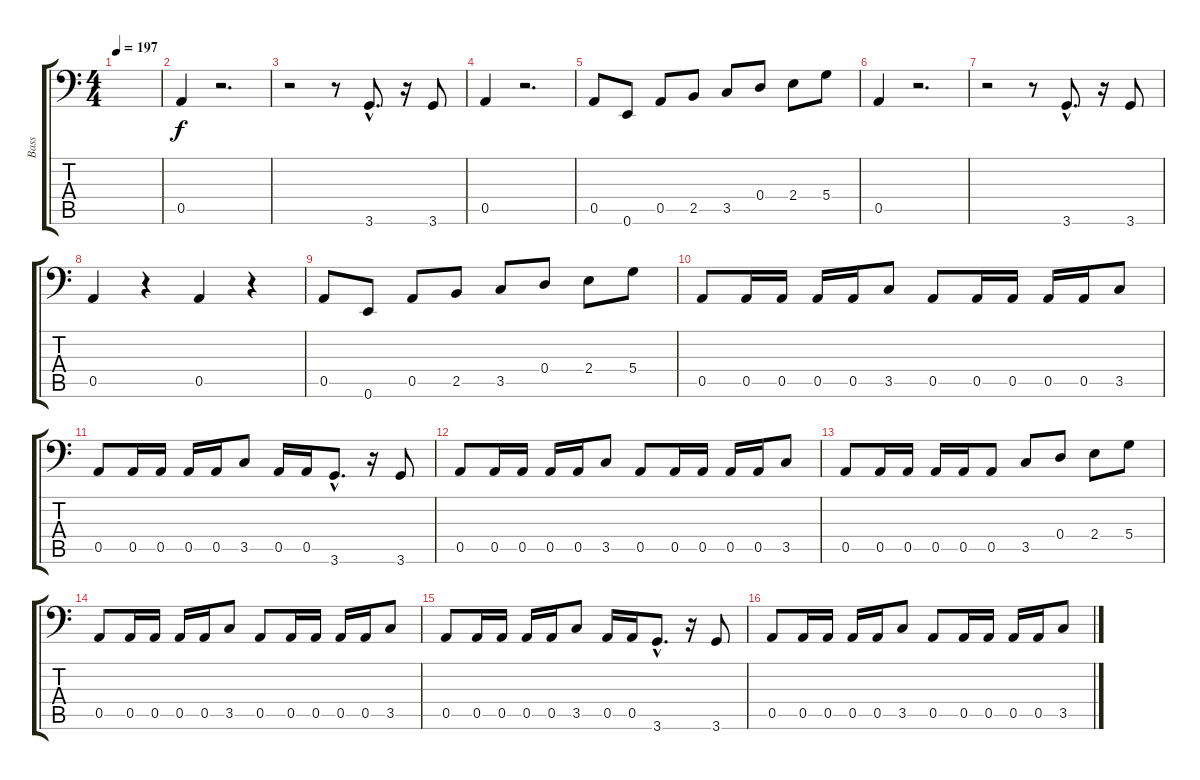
\track ("Bass" "Bass") {instrument electricbasspick}
\staff {score tabs}
\tuning (E3 B2 G2 D2 A1 E1) {hide}
\ts (4 4)
\tempo 197
\clef f4
\ks c
|
0.5.4 r.2{d} |
r.2 r.8 3.6{hac}.8{d} r.16 3.6.8 |
0.5.4 r.2{d} |
0.5.8 0.6.8 0.5.8 2.5.8 3.5.8 0.4.8 2.4.8 5.4.8 |
0.5.4 r.2{d} |
r.2 r.8 3.6{hac}.8{d} r.16 3.6.8 |
0.5.4 r.4 0.5.4 r.4 |
0.5.8 0.6.8 0.5.8 2.5.8 3.5.8 0.4.8 2.4.8 5.4.8 |
0.5.8 0.5.16 0.5.16 0.5.16 0.5.16 3.5.8 0.5.8 0.5.16 0.5.16 0.5.16 0.5.16 3.5.8 |
0.5.8 0.5.16 0.5.16 0.5.16 0.5.16 3.5.8 0.5.16 0.5.16 3.6{hac}.8{d} r.16 3.6.8 |
0.5.8 0.5.16 0.5.16 0.5.16 0.5.16 3.5.8 0.5.8 0.5.16 0.5.16 0.5.16 0.5.16 3.5.8 |
0.5.8 0.5.16 0.5.16 0.5.16 0.5.16 0.5.8 3.5.8 0.4.8 2.4.8 5.4.8 |
0.5.8 0.5.16 0.5.16 0.5.16 0.5.16 3.5.8 0.5.8 0.5.16 0.5.16 0.5.16 0.5.16 3.5.8 |
0.5.8 0.5.16 0.5.16 0.5.16 0.5.16 3.5.8 0.5.16 0.5.16 3.6{hac}.8{d} r.16 3.6.8 |
0.5.8 0.5.16 0.5.16 0.5.16 0.5.16 3.5.8 0.5.8 0.5.16 0.5.16 0.5.16 0.5.16 3.5.8
